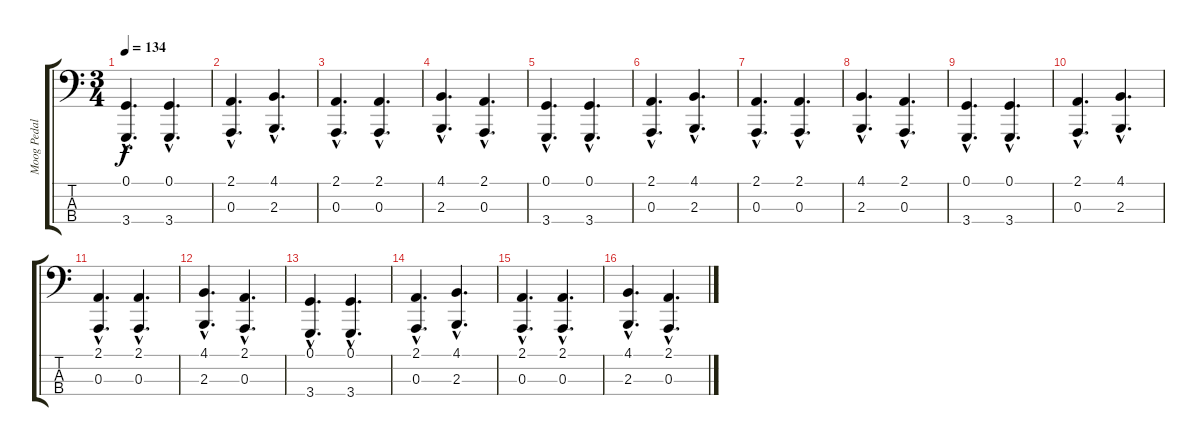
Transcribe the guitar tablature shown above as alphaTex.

\track ("Moog Pedals" "Moog Pedal") {instrument lead8bassandlead}
\staff {score tabs}
\tuning (G2 D2 A1 E1) {hide}
\ts (3 4)
\tempo 134
\clef f4
\ks c
(0.1{hac} 3.4{hac}).4{d dy f} (0.1{hac} 3.4{hac}).4{d} |
(2.1{hac} 0.3{hac}).4{d} (4.1{hac} 2.3{hac}).4{d} |
(2.1{hac} 0.3{hac}).4{d} (2.1{hac} 0.3{hac}).4{d} |
(4.1{hac} 2.3{hac}).4{d} (2.1{hac} 0.3{hac}).4{d} |
(0.1{hac} 3.4{hac}).4{d} (0.1{hac} 3.4{hac}).4{d} |
(2.1{hac} 0.3{hac}).4{d} (4.1{hac} 2.3{hac}).4{d} |
(2.1{hac} 0.3{hac}).4{d} (2.1{hac} 0.3{hac}).4{d} |
(4.1{hac} 2.3{hac}).4{d} (2.1{hac} 0.3{hac}).4{d} |
(0.1{hac} 3.4{hac}).4{d} (0.1{hac} 3.4{hac}).4{d} |
(2.1{hac} 0.3{hac}).4{d} (4.1{hac} 2.3{hac}).4{d} |
(2.1{hac} 0.3{hac}).4{d} (2.1{hac} 0.3{hac}).4{d} |
(4.1{hac} 2.3{hac}).4{d} (2.1{hac} 0.3{hac}).4{d} |
(0.1{hac} 3.4{hac}).4{d} (0.1{hac} 3.4{hac}).4{d} |
(2.1{hac} 0.3{hac}).4{d} (4.1{hac} 2.3{hac}).4{d} |
(2.1{hac} 0.3{hac}).4{d} (2.1{hac} 0.3{hac}).4{d} |
(4.1{hac} 2.3{hac}).4{d} (2.1{hac} 0.3{hac}).4{d}
